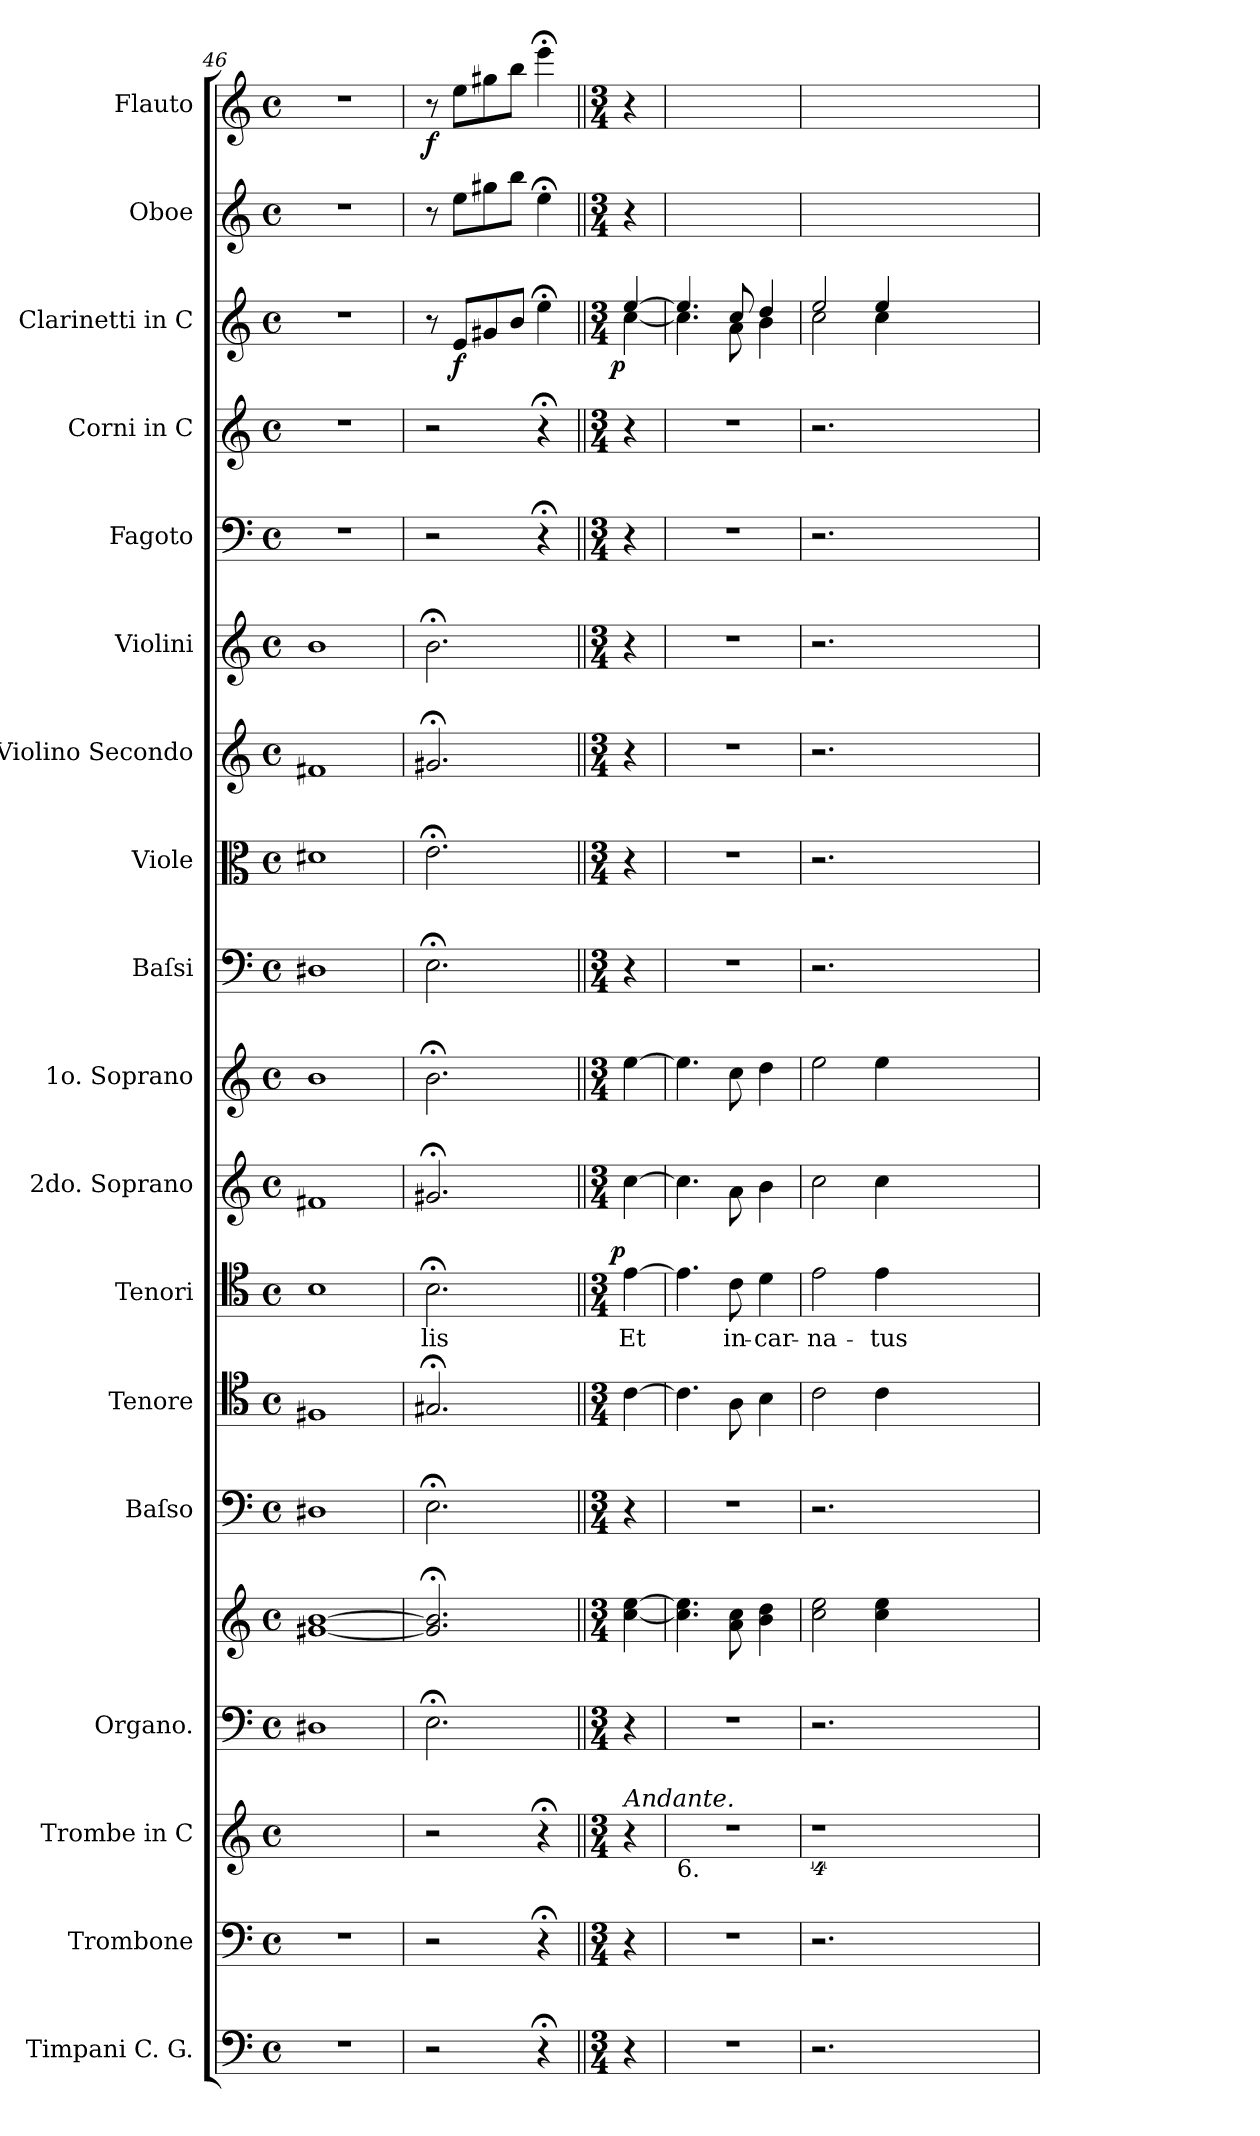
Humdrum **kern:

**kern	**kern	**kern	**kern	**kern	**kern	**kern	**kern	**text	**dynam	**kern	**kern	**kern	**kern	**kern	**kern	**kern	**kern	**kern	**dynam	**kern	**kern	**dynam
*part18	*part17	*part16	*part15	*part15	*part14	*part13	*part12	*part12	*part12	*part11	*part10	*part9	*part8	*part7	*part6	*part5	*part4	*part3	*part3	*part2	*part1	*part1
*staff19	*staff18	*staff17	*staff16	*staff15	*staff14	*staff13	*staff12	*staff12	*staff12	*staff11	*staff10	*staff9	*staff8	*staff7	*staff6	*staff5	*staff4	*staff3	*staff3	*staff2	*staff1	*staff1
*I"Timpani C. G.	*I"Trombone	*I"Trombe in C	*I"Organo.	*	*I"Baſso	*I"Tenore	*I"Tenori	*	*	*I"2do. Soprano	*I"1o. Soprano	*I"Baſsi	*I"Viole	*I"Violino Secondo	*I"Violini	*I"Fagoto	*I"Corni in C	*I"Clarinetti in C	*	*I"Oboe	*I"Flauto	*
*I'timp	*I'trb	*I'tr in C	*I'org	*	*I'B	*I'T 2	*I'T 1	*	*	*I'S 2	*I'S 1	*I'b	*	*I'vl 2	*I'vl 1	*I'fag	*I'cor in C	*I'cl in C	*	*I'ob	*I'fl	*
*clefF4	*clefF4	*clefG2	*clefF4	*clefG2	*clefF4	*clefC4	*clefC4	*	*	*clefG2	*clefG2	*clefF4	*clefC3	*clefG2	*clefG2	*clefF4	*clefG2	*clefG2	*	*clefG2	*clefG2	*
*k[]	*k[]	*k[]	*k[]	*k[]	*k[]	*k[]	*k[]	*	*	*k[]	*k[]	*k[]	*k[]	*k[]	*k[]	*k[]	*k[]	*k[]	*	*k[]	*k[]	*
*M4/4	*M4/4	*M4/4	*M4/4	*M4/4	*M4/4	*M4/4	*M4/4	*	*	*M4/4	*M4/4	*M4/4	*M4/4	*M4/4	*M4/4	*M4/4	*M4/4	*M4/4	*	*M4/4	*M4/4	*
*met(c)	*met(c)	*met(c)	*met(c)	*met(c)	*met(c)	*met(c)	*met(c)	*	*	*met(c)	*met(c)	*met(c)	*met(c)	*met(c)	*met(c)	*met(c)	*met(c)	*met(c)	*	*met(c)	*met(c)	*
=46	=46	=46	=46	=46	=46	=46	=46	=46	=46	=46	=46	=46	=46	=46	=46	=46	=46	=46	=46	=46	=46	=46
1r	1r	1ryy	1D#X	[1g#X [1b	1D#X	1F#X	1B	.	.	1f#X	1b	1D#X	1d#X	1f#X	1b	1r	1r	1r	.	1r	1r	.
=47	=47	=47	=47	=47	=47	=47	=47	=47	=47	=47	=47	=47	=47	=47	=47	=47	=47	=47	=47	=47	=47	=47
2r	2r	2r	2.E;<\	2.g#];</ 2.b];</	2.E;<\	2.G#X;</	2.B;<\	-lis	.	2.g#X;</	2.b;<\	2.E;<\	2.e;<\	2.g#X;</	2.b;<\	2r	2r	8r	.	8r	8r	f
.	.	.	.	.	.	.	.	.	.	.	.	.	.	.	.	.	.	8e/L	f	8ee\L	8ee\L	.
.	.	.	.	.	.	.	.	.	.	.	.	.	.	.	.	.	.	8g#X/	.	8gg#X\	8gg#X\	.
.	.	.	.	.	.	.	.	.	.	.	.	.	.	.	.	.	.	8b/J	.	8bb\J	8bb\J	.
4r;<	4r;<	4r;<	.	.	.	.	.	.	.	.	.	.	.	.	.	4r;<	4r;<	4ee;<\	.	4ee;<\	4eee;<\	.
=48||	=48||	=48||	=48||	=48||	=48||	=48||	=48||	=48||	=48||	=48||	=48||	=48||	=48||	=48||	=48||	=48||	=48||	=48||	=48||	=48||	=48||	=48||
*M3/4	*M3/4	*M3/4	*M3/4	*M3/4	*M3/4	*M3/4	*M3/4	*	*	*M3/4	*M3/4	*M3/4	*M3/4	*M3/4	*M3/4	*M3/4	*M3/4	*M3/4	*	*M3/4	*M3/4	*
*	*	*	*	*	*	*	*	*	*	*	*	*	*	*	*	*	*	*^	*	*	*	*
!	!	!LO:TX:a:i:t=Andante.	!	!	!	!	!	!	!	!	!	!	!	!	!	!	!	!	!	!	!	!	!
!	!	!	!	!	!	!	!	!	!LO:DY:a:rj	!	!	!	!	!	!	!	!	!	!	!LO:DY:rj	!	!	!
4r	4r	4r	4r	[4cc\ [4ee\	4r	[4c\	[4e\	Et	p	[4cc\	[4ee\	4r	4r	4r	4r	4r	4r	[4ee/	[4cc\	p	4r	4r	.
=49	=49	=49	=49	=49	=49	=49	=49	=49	=49	=49	=49	=49	=49	=49	=49	=49	=49	=49	=49	=49	=49	=49	=49
!	!	!LO:TX:b:t=6.	!	!	!	!	!	!	!	!	!	!	!	!	!	!	!	!	!	!	!	!	!
2.r	2.r	2.r	2.r	4.cc]\ 4.ee]\	2.r	4.c\]	4.e\]	.	.	4.cc\]	4.ee\]	2.r	2.r	2.r	2.r	2.r	2.r	4.ee/]	4.cc\]	.	2.ryy	2.ryy	.
.	.	.	.	8a\ 8cc\	.	8A\	8c\	in-	.	8a\	8cc\	.	.	.	.	.	.	8cc/	8a\	.	.	.	.
.	.	.	.	4b\ 4dd\	.	4B\	4d\	-car-	.	4b\	4dd\	.	.	.	.	.	.	4dd/	4b\	.	.	.	.
=50	=50	=50	=50	=50	=50	=50	=50	=50	=50	=50	=50	=50	=50	=50	=50	=50	=50	=50	=50	=50	=50	=50	=50
2.r	2.r	4%9r	2.r	2cc\ 2ee\	2.r	2c\	2e\	-na-	.	2cc\	2ee\	2.r	2.r	2.r	2.r	2.r	2.r	2ee/	2cc\	.	2.ryy	2.ryy	.
.	.	.	.	4cc\ 4ee\	.	4c\	4e\	-tus	.	4cc\	4ee\	.	.	.	.	.	.	4ee/	4cc\	.	.	.	.
1.ryy	1.ryy	.	1.ryy	1.ryy	1.ryy	1.ryy	1.ryy	.	.	1.ryy	1.ryy	1.ryy	1.ryy	1.ryy	1.ryy	1.ryy	1.ryy	1.ryy	1.ryy	.	1.ryy	1.ryy	.
*	*	*	*	*	*	*	*	*	*	*	*	*	*	*	*	*	*	*v	*v	*	*	*	*
=	=	=	=	=	=	=	=	=	=	=	=	=	=	=	=	=	=	=	=	=	=	=
*-	*-	*-	*-	*-	*-	*-	*-	*-	*-	*-	*-	*-	*-	*-	*-	*-	*-	*-	*-	*-	*-	*-
